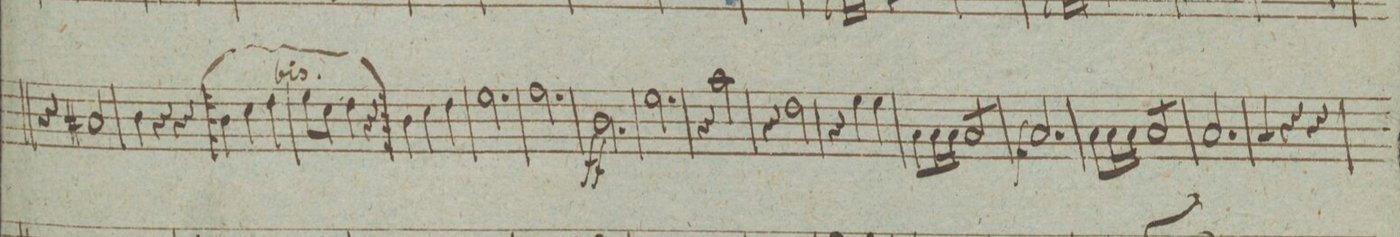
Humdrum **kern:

**kern	**dynam
*I"Fagoto 2do	*
*clefF4	*
*k[]	*
*M3/4	*
4r	.
2C#X/	.
=71	=71
4D\	.
4r	.
4r	.
=72	=72
4D\	.
4E\	.
4F\	.
=73	=73
8G\L	.
8E\J	.
4F\	.
4r	.
=74	=74
4D\yy	.
4E\yy	.
4F\yy	.
=75	=75
8G\Lyy	.
8E\Jyy	.
4F\yy	.
4ryy	.
=76	=76
4D\	.
4E\	.
4F\	.
=77	=77
2.G\	.
=78	=78
2.A\	.
=79	=79
2.D\	ff
=80	=80
2.G\	.
=81	=81
4r	.
2c\	.
=82	=82
4r	.
2F\	.
=83	=83
4r	.
4G\	.
4G\	.
=84	=84
8C\L	.
16C\L	.
16C\JJ	.
*tremolo	*
8C/L	.
8C/	.
8C/	.
8C/J	.
*Xtremolo	*
=85	=85
2.C/	f
=86	=86
8C\L	.
16C\L	.
16C\JJ	.
*tremolo	*
8C/L	.
8C/	.
8C/	.
8C/J	.
*Xtremolo	*
=87	=87
2.C/	.
=88	=88
4C/	.
4r	.
4r	.
=89	=89
*-	*-
